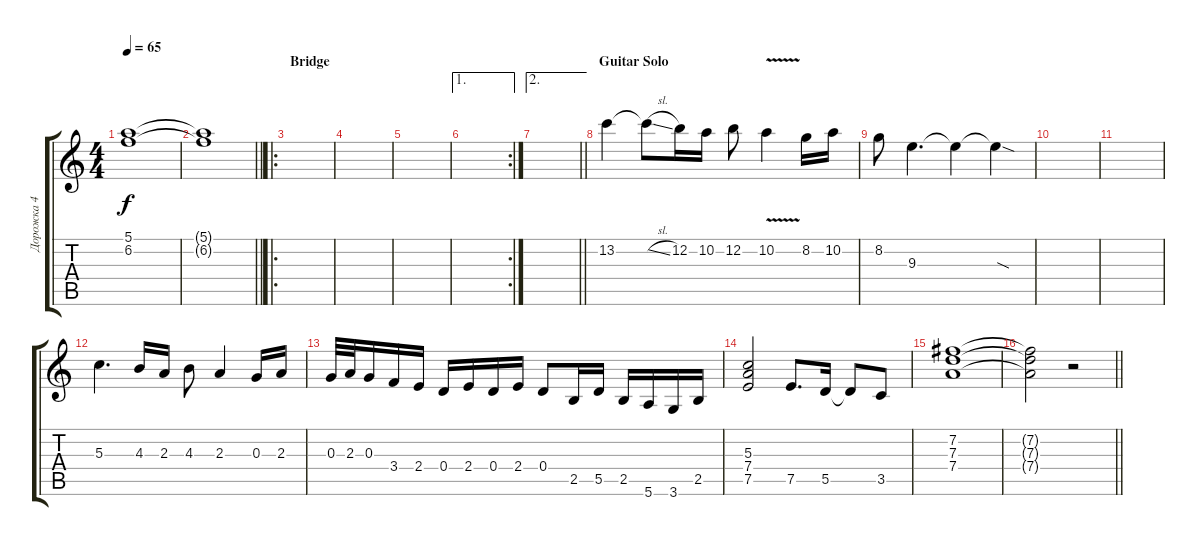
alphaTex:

\track ("Дорожка 4" "Дорожка 4") {instrument acousticguitarsteel}
\staff {score tabs}
\tuning (E4 B3 G3 D3 A2 E2) {hide}
\ts (4 4)
\tempo 65
\clef g2
\ks c
(5.1 6.2).1{dy f} |
\barLineRight lightlight
(5.1{t} 6.2{t}).1 |
\ro
\section ("" "Bridge")
|
|
|
\ae 1
\rc 2
|
\ae 2
\barLineRight lightlight
|
\section ("" "Guitar Solo")
13.2.4{instrument distortionguitar} 13.2{sl t}.8 12.2.16 10.2.16 12.2.8 10.2{v}.4 8.2.16 10.2.16 |
8.2.8 9.3.4{d} 9.3{t}.4 9.3{sod t}.4 |
|
|
5.3.4{d} 4.3.16 2.3.16 4.3.8 2.3.4 0.3.16 2.3.16 |
0.3.32 2.3.32 0.3.16 3.4.16 2.4.16 0.4.16 2.4.16 0.4.16 2.4.16 0.4.8 2.5.16 5.5.16 2.5.16 5.6.16 3.6.16 2.5.16 |
(5.3 7.4 7.5).2 7.5.8{d} 5.5.16 5.5{t}.8 3.5.8 |
(7.2 7.3 7.4).1 |
\barLineRight lightlight
(7.2{t} 7.3{t} 7.4{t}).2 r.2
